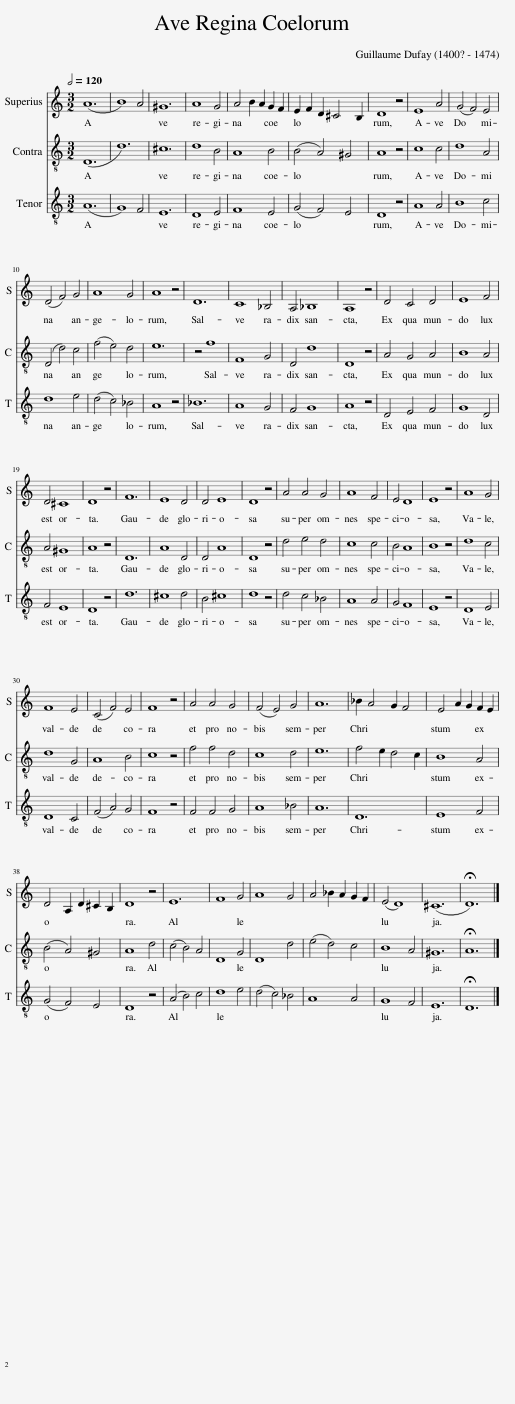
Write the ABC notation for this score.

X:1
%%score 1 2 3
L:1/8
Q:1/2=120
M:3/2
I:linebreak $
K:C
V:1 treble
V:2 treble-8
V:3 treble-8
V:1
 (A12 | B8) A4 | ^G12 | A8 G4 | A4 B2 A2 G2 F2 | %5
 E2 F2 D2 ^C4 B,2 | D8 z4 | E8 A4 | (G4 F4) E4 |$ (D4 F4) G4 | %10
 A8 G4 | A8 z4 | D12 | C8 _B,4 | A,4 _B,8 | %15
 A,8 z4 | D4 C4 D4 | E8 F4 |$ D4 ^C8 | D8 z4 | %20
 F12 | E8 D4 | D4 E8 | D8 z4 | A4 A4 G4 | %25
 A8 F4 | E4 D8 | E8 z4 | A8 G4 |$ F8 E4 | %30
 (C4 F4) E4 | F8 z4 | A4 A4 G4 | (F4 E4) G4 | A12 | %35
 _B2 A4 G2 F4 | E4 A2 G2 F2 E2 |$ D4 A,2 D2 ^C2 B,2 | D8 z4 | E12 | %40
 F8 G4 | A8 G4 | A4 _B2 A2 G2 F2 | (E4 D8) | (^C12 | %45
 !fermata!D12) |] %46
V:2
 (D12 | d12) | ^c12 | d8 B4 | A8 B4 | %5
 (B4 A4) ^G4 | A8 z4 | c8 c4 | d8 A4 |$ (D4 d4) c4 | %10
 (f4 e4) d4 | e12 | z4 f8 | F8 G4 | D4 d8 | %15
 D8 z4 | A4 G4 A4 | B8 A4 |$ A4 ^G8 | A8 z4 | %20
 D12 | A8 D4 | D4 A8 | D8 z4 | d4 e4 d4 | %25
 c8 c4 | B4 A8 | B8 z4 | d8 c4 |$ d8 G4 | %30
 A8 B4 | c8 z4 | f4 f4 d4 | c8 d4 | e12 | %35
 f4 e2 d4 c2 | B8 A4 |$ (B4 A4) ^G4 | A8 d4 | (c4 B4) A4 | %40
 D8 G4 | D8 d4 | (e4 d4) c4 | B8 A4 | ^G12 | %45
 !fermata!A12 |] %46
V:3
 (A12 | G8) F4 | E12 | D8 E4 | F8 E4 | %5
 (G4 F4) E4 | D8 z4 | A8 A4 | B8 c4 |$ d8 e4 | %10
 (d4 c4) _B4 | A8 z4 | _B12 | A8 G4 | F4 G8 | %15
 A8 z4 | D4 E4 F4 | G8 D4 |$ F4 E8 | D8 z4 | %20
 d12 | ^c8 d4 | B4 ^c8 | d8 z4 | d4 c4 _B4 | %25
 A8 A4 | G4 F8 | E8 z4 | D8 E4 |$ D8 C4 | %30
 (F4 A4) G4 | F8 z4 | F4 F4 G4 | A8 _B4 | A12 | %35
 D12 | E8 F4 |$ (G4 F4) E4 | D8 z4 | (A4 B4) c4 | %40
 d8 e4 | (d4 c4) _B4 | A8 A4 | G8 F4 | E12 | %45
 !fermata!D12 |] %46
